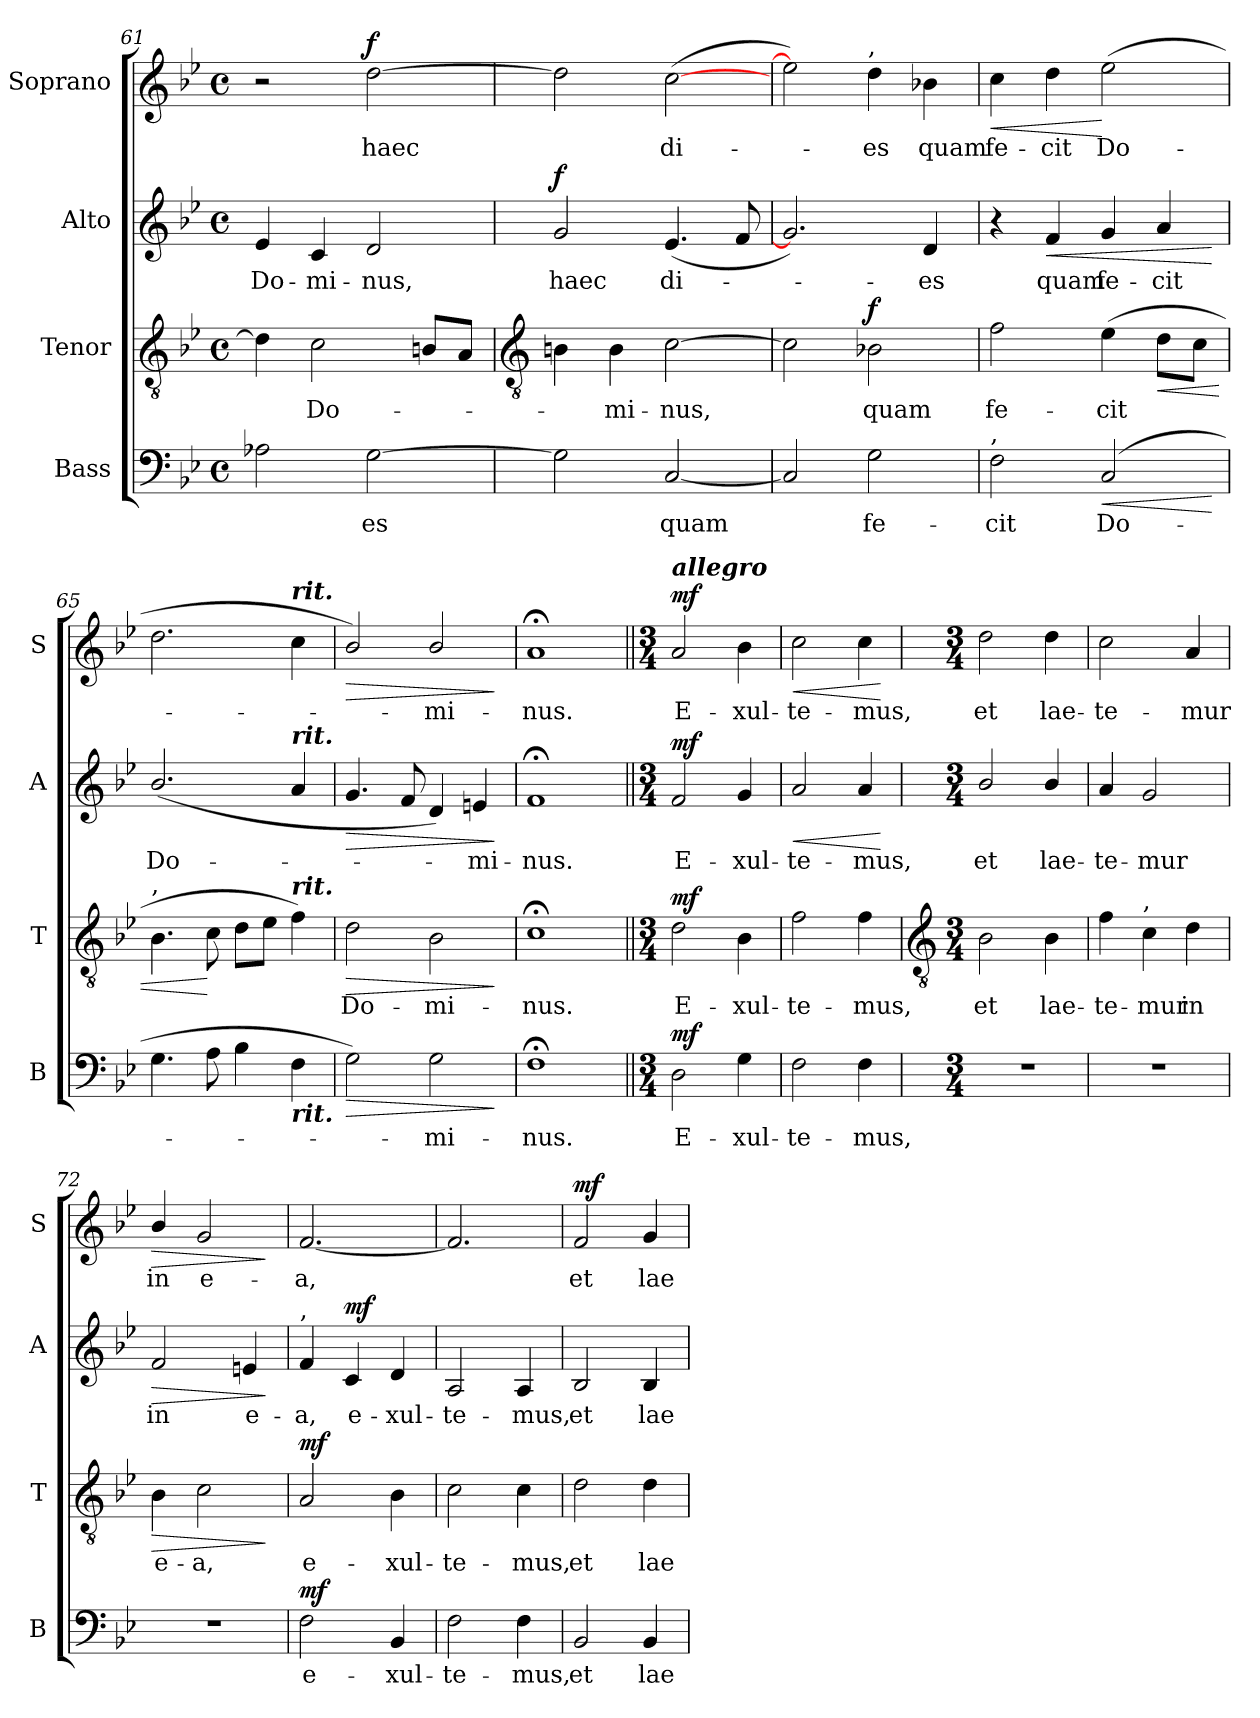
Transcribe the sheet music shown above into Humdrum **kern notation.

**kern	**text	**dynam	**kern	**text	**dynam	**kern	**text	**dynam	**kern	**text	**dynam
*part4	*part4	*part4	*part3	*part3	*part3	*part2	*part2	*part2	*part1	*part1	*part1
*staff4	*staff4	*staff4	*staff3	*staff3	*staff3	*staff2	*staff2	*staff2	*staff1	*staff1	*staff1
*I"Bass	*	*	*I"Tenor	*	*	*I"Alto	*	*	*I"Soprano	*	*
*I'B	*	*	*I'T	*	*	*I'A	*	*	*I'S	*	*
*clefF4	*	*	*clefGv2	*	*	*clefG2	*	*	*clefG2	*	*
*k[b-e-]	*	*	*k[b-e-]	*	*	*k[b-e-]	*	*	*k[b-e-]	*	*
*B-:	*	*	*B-:	*	*	*B-:	*	*	*B-:	*	*
*M4/4	*	*	*M4/4	*	*	*M4/4	*	*	*M4/4	*	*
*met(c)	*	*	*met(c)	*	*	*met(c)	*	*	*met(c)	*	*
=61	=61	=61	=61	=61	=61	=61	=61	=61	=61	=61	=61
!	!	!	!	!	!	!	!LO:LY:b	!	!	!	!
2A-X	.	.	4d]	.	.	4e-	Do-	.	2r	.	.
!	!	!	!	!LO:LY:b	!	!	!LO:LY:b	!	!	!	!
.	.	.	2c	Do-	.	4c	-mi-	.	.	.	.
!	!LO:LY:b	!	!	!	!	!	!LO:LY:b	!	!	!LO:LY:b	!LO:DY:b
[2G	es	.	.	.	.	2d	-nus,	.	[2dd	haec	f
.	.	.	8BnL	.	.	.	.	.	.	.	.
.	.	.	8AJ	.	.	.	.	.	.	.	.
!!LO:LB:g=z
=62	=62	=62	=62	=62	=62	=62	=62	=62	=62	=62	=62
*	*	*	*clefGv2	*	*	*	*	*	*	*	*
!	!	!	!	!	!	!	!LO:LY:b	!LO:DY:b	!	!	!
2G]	.	.	4Bn	.	.	2g	haec	f	2dd]	.	.
!	!	!	!	!LO:LY:b	!	!	!	!	!	!	!
.	.	.	4B	mi-	.	.	.	.	.	.	.
!	!LO:LY:b	!	!	!LO:LY:b	!	!	!LO:LY:b	!	!	!LO:LY:b	!
[2C	quam	.	[2c	-nus,	.	(<4.e-	di-	.	(>[2cc	di-	.
.	.	.	.	.	.	8f	.	.	.	.	.
=63	=63	=63	=63	=63	=63	=63	=63	=63	=63	=63	=63
2C]	.	.	2c]	.	.	2.g])	.	.	2ee-])	.	.
!	!	!	!	!	!	!	!	!	!LO:TX:a:t=,	!	!
!	!LO:LY:b	!	!	!LO:LY:b	!LO:DY:b	!	!	!	!	!LO:LY:b	!
2G	fe-	.	2B-X	quam	f	.	.	.	4dd	es	.
!	!	!	!	!	!	!	!LO:LY:b	!	!	!LO:LY:b	!
.	.	.	.	.	.	4d	es	.	4b-X	quam	.
=64	=64	=64	=64	=64	=64	=64	=64	=64	=64	=64	=64
!LO:TX:a:t=,	!	!	!	!	!	!	!	!	!	!	!
!	!LO:LY:b	!	!	!LO:LY:b	!	!	!	!	!	!LO:LY:b	!LO:HP:b
2F	-cit	.	2f	fe-	.	4r	.	.	4cc	fe-	<
!	!	!	!	!	!	!	!LO:LY:b	!LO:HP:b	!	!LO:LY:b	!
.	.	.	.	.	.	4f	quam	<	4dd	-cit	.
!	!LO:LY:b	!LO:HP:b	!	!LO:LY:b	!	!	!LO:LY:b	!	!	!LO:LY:b	!
(>2C	Do-	<	(>4e-	-cit	.	4g	fe-	.	(>2ee-	Do-	[
!	!	!	!	!	!LO:HP:b	!	!LO:LY:b	!	!	!	!
.	.	.	8dL	.	<	4a	-cit	.	.	.	.
.	.	.	8cJ	.	.	.	.	.	.	.	.
.	.	[	.	.	.	.	.	[	.	.	.
=65	=65	=65	=65	=65	=65	=65	=65	=65	=65	=65	=65
!	!	!	!LO:TX:a:t=,	!	!	!	!	!	!	!	!
!	!	!	!	!	!	!	!LO:LY:b	!	!	!	!
4.G	.	.	4.B-	.	.	(<2.b-/	Do-	.	2.dd	.	.
8A	.	.	8c	.	[	.	.	.	.	.	.
4B-	.	.	8dL	.	.	.	.	.	.	.	.
.	.	.	8e-J	.	.	.	.	.	.	.	.
!	!	!	!	!	!	!	!	!	!LO:TX:a:Bi:t=rit.	!	!
!	!	!	!	!	!	!LO:TX:a:Bi:t=rit.	!	!	!	!	!
!	!	!	!LO:TX:a:Bi:t=rit.	!	!	!	!	!	!	!	!
!LO:TX:b:Bi:t=rit.	!	!	!	!	!	!	!	!	!	!	!
4F	.	.	4f)	.	.	4a	.	.	4cc	.	.
=66	=66	=66	=66	=66	=66	=66	=66	=66	=66	=66	=66
!	!	!LO:HP:b	!	!LO:LY:b	!LO:HP:b	!	!	!LO:HP:b	!	!	!LO:HP:b
2G)	.	>	2d	Do-	>	4.g	.	>	2b-/)	.	>
.	.	.	.	.	.	8f	.	.	.	.	.
!	!LO:LY:b	!	!	!LO:LY:b	!	!	!	!	!	!LO:LY:b	!
2G	mi-	.	2B-	-mi-	.	4d)	.	.	2b-/	mi-	.
!	!	!	!	!	!	!	!LO:LY:b	!	!	!	!
.	.	.	.	.	.	4en	mi-	.	.	.	.
.	.	]	.	.	]	.	.	]	.	.	]
=67	=67	=67	=67	=67	=67	=67	=67	=67	=67	=67	=67
!	!LO:LY:b	!	!	!LO:LY:b	!	!	!LO:LY:b	!	!	!LO:LY:b	!
1F;<	-nus.	.	1c;<	-nus.	.	1f;<	-nus.	.	1a;<	-nus.	.
=68||	=68||	=68||	=68||	=68||	=68||	=68||	=68||	=68||	=68||	=68||	=68||
*M3/4	*	*	*M3/4	*	*	*M3/4	*	*	*M3/4	*	*
!	!	!	!	!	!	!	!	!	!LO:TX:a:Bi:t=allegro	!	!
!	!LO:LY:b	!LO:DY:b	!	!LO:LY:b	!LO:DY:b	!	!LO:LY:b	!LO:DY:b	!	!LO:LY:b	!LO:DY:b
2D	E-	mf	2d	E-	mf	2f	E-	mf	2a	E-	mf
!	!LO:LY:b	!	!	!LO:LY:b	!	!	!LO:LY:b	!	!	!LO:LY:b	!
4G	-xul-	.	4B-	-xul-	.	4g	-xul-	.	4b-	-xul-	.
=69	=69	=69	=69	=69	=69	=69	=69	=69	=69	=69	=69
!	!LO:LY:b	!	!	!LO:LY:b	!	!	!LO:LY:b	!LO:HP:b	!	!LO:LY:b	!LO:HP:b
2F	-te-	.	2f	-te-	.	2a	-te-	<	2cc	-te-	<
!	!LO:LY:b	!	!	!LO:LY:b	!	!	!LO:LY:b	!	!	!LO:LY:b	!
4F	-mus,	.	4f	-mus,	.	4a	-mus,	.	4cc	-mus,	.
.	.	.	.	.	.	.	.	[	.	.	[
!!LO:LB:g=z
=70	=70	=70	=70	=70	=70	=70	=70	=70	=70	=70	=70
*	*	*	*clefGv2	*	*	*	*	*	*	*	*
*M3/4	*	*	*M3/4	*	*	*M3/4	*	*	*M3/4	*	*
!LO:N:vis=1	!	!	!	!LO:LY:b	!	!	!LO:LY:b	!	!	!LO:LY:b	!
2.r	.	.	2B-	et	.	2b-/	et	.	2dd	et	.
!	!	!	!	!LO:LY:b	!	!	!LO:LY:b	!	!	!LO:LY:b	!
.	.	.	4B-	lae-	.	4b-/	lae-	.	4dd	lae-	.
=71	=71	=71	=71	=71	=71	=71	=71	=71	=71	=71	=71
!LO:N:vis=1	!	!	!	!LO:LY:b	!	!	!LO:LY:b	!	!	!LO:LY:b	!
2.r	.	.	4f	-te-	.	4a	-te-	.	2cc	-te-	.
!	!	!	!LO:TX:a:t=,	!	!	!	!	!	!	!	!
!	!	!	!	!LO:LY:b	!	!	!LO:LY:b	!	!	!	!
.	.	.	4c	-mur	.	2g	-mur	.	.	.	.
!	!	!	!	!LO:LY:b	!	!	!	!	!	!LO:LY:b	!
.	.	.	4d	in	.	.	.	.	4a	-mur	.
=72	=72	=72	=72	=72	=72	=72	=72	=72	=72	=72	=72
!LO:N:vis=1	!	!	!	!LO:LY:b	!LO:HP:b	!	!LO:LY:b	!LO:HP:b	!	!LO:LY:b	!LO:HP:b
2.r	.	.	4B-	e-	>	2f	in	>	4b-/	in	>
!	!	!	!	!LO:LY:b	!	!	!	!	!	!LO:LY:b	!
.	.	.	2c	-a,	.	.	.	.	2g	e-	.
!	!	!	!	!	!	!	!LO:LY:b	!	!	!	!
.	.	.	.	.	.	4en	e-	.	.	.	.
.	.	.	.	.	]	.	.	]	.	.	]
=73	=73	=73	=73	=73	=73	=73	=73	=73	=73	=73	=73
!	!	!	!	!	!	!LO:TX:a:t=,	!	!	!	!	!
!	!LO:LY:b	!LO:DY:b	!	!LO:LY:b	!LO:DY:b	!	!LO:LY:b	!	!	!LO:LY:b	!
2F	e-	mf	2A	e-	mf	4f	-a,	.	[2.f	-a,	.
!	!	!	!	!	!	!	!LO:LY:b	!LO:DY:b	!	!	!
.	.	.	.	.	.	4c	e-	mf	.	.	.
!	!LO:LY:b	!	!	!LO:LY:b	!	!	!LO:LY:b	!	!	!	!
4BB-	-xul-	.	4B-	-xul-	.	4d	-xul-	.	.	.	.
=74	=74	=74	=74	=74	=74	=74	=74	=74	=74	=74	=74
!	!LO:LY:b	!	!	!LO:LY:b	!	!	!LO:LY:b	!	!	!	!
2F	-te-	.	2c	-te-	.	2A	-te-	.	2.f]	.	.
!	!LO:LY:b	!	!	!LO:LY:b	!	!	!LO:LY:b	!	!	!	!
4F	-mus,	.	4c	-mus,	.	4A	-mus,	.	.	.	.
=75	=75	=75	=75	=75	=75	=75	=75	=75	=75	=75	=75
!	!LO:LY:b	!	!	!LO:LY:b	!	!	!LO:LY:b	!	!	!LO:LY:b	!LO:DY:b
2BB-	et	.	2d	et	.	2B-	et	.	2f	et	mf
!	!LO:LY:b	!	!	!LO:LY:b	!	!	!LO:LY:b	!	!	!LO:LY:b	!
4BB-	lae-	.	4d	lae-	.	4B-	lae-	.	4g	lae-	.
=	=	=	=	=	=	=	=	=	=	=	=
*-	*-	*-	*-	*-	*-	*-	*-	*-	*-	*-	*-
